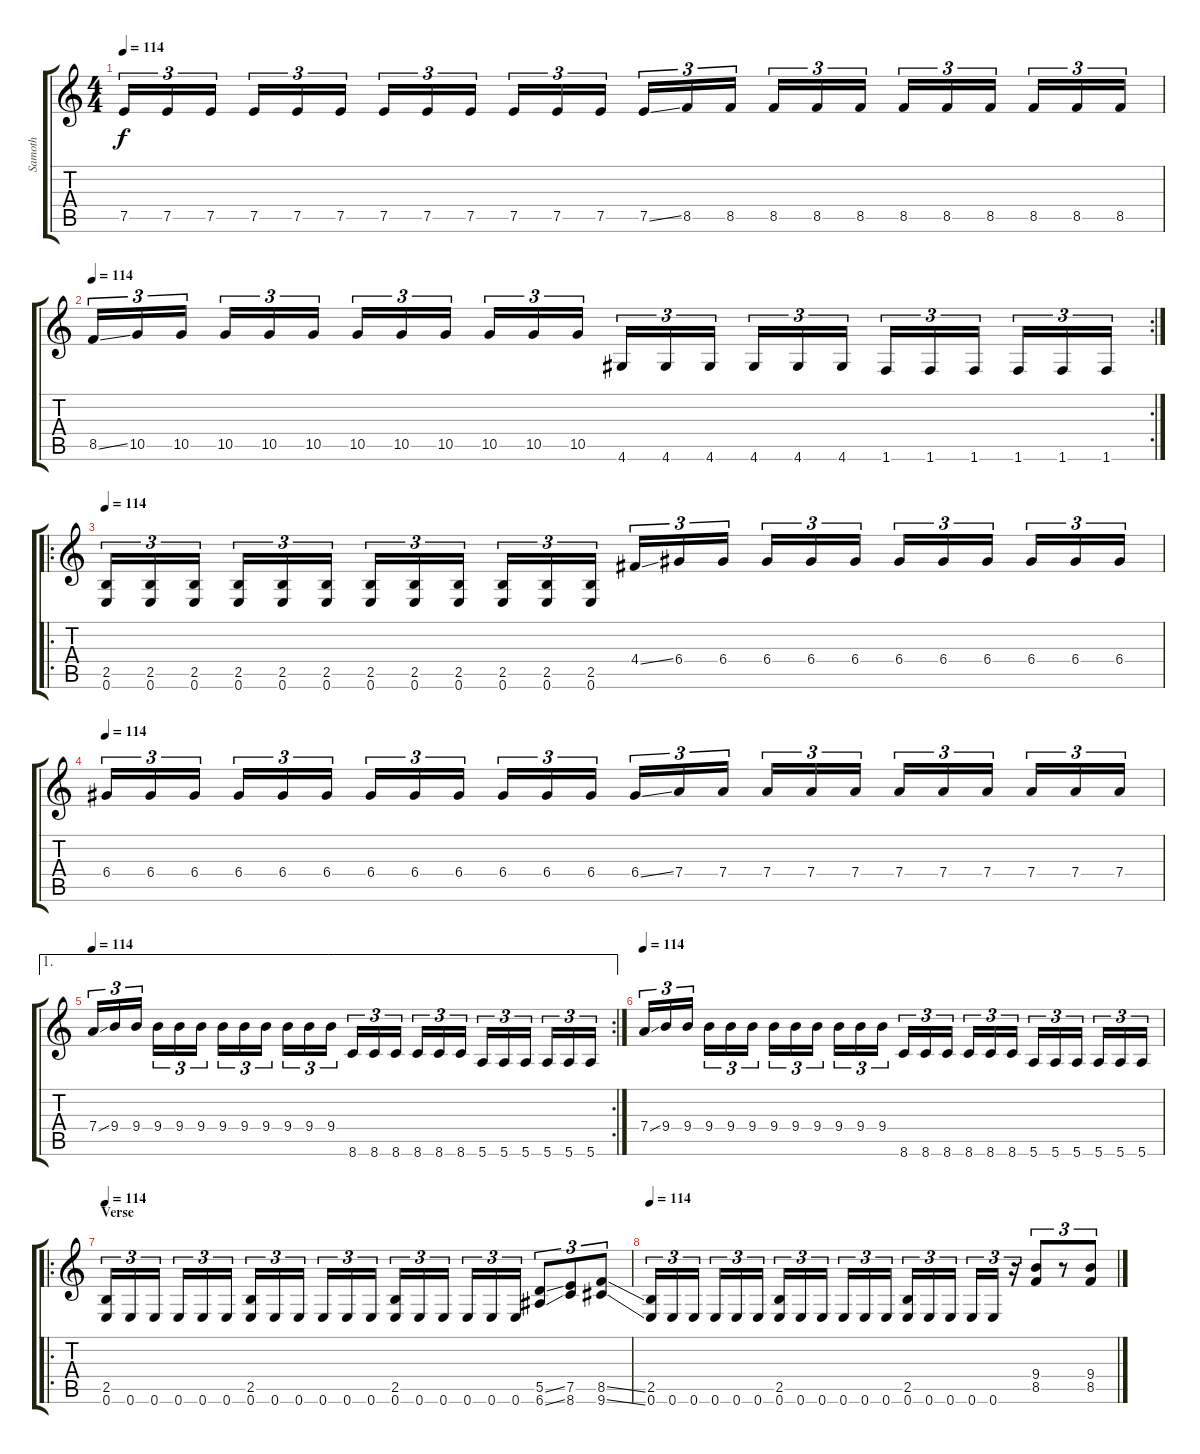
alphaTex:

\track ("Samoth" "Samoth") {instrument distortionguitar}
\staff {score tabs}
\tuning (E4 B3 G3 D3 A2 E2) {hide}
\ts (4 4)
\tempo 114
\clef g2
\ks c
7.5.16{tu (3 2) dy f} 7.5.16{tu (3 2)} 7.5.16{tu (3 2)} 7.5.16{tu (3 2)} 7.5.16{tu (3 2)} 7.5.16{tu (3 2)} 7.5.16{tu (3 2)} 7.5.16{tu (3 2)} 7.5.16{tu (3 2)} 7.5.16{tu (3 2)} 7.5.16{tu (3 2)} 7.5.16{tu (3 2)} 7.5{ss}.16{tu (3 2)} 8.5.16{tu (3 2)} 8.5.16{tu (3 2)} 8.5.16{tu (3 2)} 8.5.16{tu (3 2)} 8.5.16{tu (3 2)} 8.5.16{tu (3 2)} 8.5.16{tu (3 2)} 8.5.16{tu (3 2)} 8.5.16{tu (3 2)} 8.5.16{tu (3 2)} 8.5.16{tu (3 2)} |
\rc 2
\tempo 114
8.5{ss}.16{tu (3 2)} 10.5.16{tu (3 2)} 10.5.16{tu (3 2)} 10.5.16{tu (3 2)} 10.5.16{tu (3 2)} 10.5.16{tu (3 2)} 10.5.16{tu (3 2)} 10.5.16{tu (3 2)} 10.5.16{tu (3 2)} 10.5.16{tu (3 2)} 10.5.16{tu (3 2)} 10.5.16{tu (3 2)} 4.6.16{tu (3 2)} 4.6.16{tu (3 2)} 4.6.16{tu (3 2)} 4.6.16{tu (3 2)} 4.6.16{tu (3 2)} 4.6.16{tu (3 2)} 1.6.16{tu (3 2)} 1.6.16{tu (3 2)} 1.6.16{tu (3 2)} 1.6.16{tu (3 2)} 1.6.16{tu (3 2)} 1.6.16{tu (3 2)} |
\ro
\tempo 114
(2.5 0.6).16{tu (3 2)} (2.5 0.6).16{tu (3 2)} (2.5 0.6).16{tu (3 2)} (2.5 0.6).16{tu (3 2)} (2.5 0.6).16{tu (3 2)} (2.5 0.6).16{tu (3 2)} (2.5 0.6).16{tu (3 2)} (2.5 0.6).16{tu (3 2)} (2.5 0.6).16{tu (3 2)} (2.5 0.6).16{tu (3 2)} (2.5 0.6).16{tu (3 2)} (2.5 0.6).16{tu (3 2)} 4.4{ss}.16{tu (3 2)} 6.4.16{tu (3 2)} 6.4.16{tu (3 2)} 6.4.16{tu (3 2)} 6.4.16{tu (3 2)} 6.4.16{tu (3 2)} 6.4.16{tu (3 2)} 6.4.16{tu (3 2)} 6.4.16{tu (3 2)} 6.4.16{tu (3 2)} 6.4.16{tu (3 2)} 6.4.16{tu (3 2)} |
\tempo 114
6.4.16{tu (3 2)} 6.4.16{tu (3 2)} 6.4.16{tu (3 2)} 6.4.16{tu (3 2)} 6.4.16{tu (3 2)} 6.4.16{tu (3 2)} 6.4.16{tu (3 2)} 6.4.16{tu (3 2)} 6.4.16{tu (3 2)} 6.4.16{tu (3 2)} 6.4.16{tu (3 2)} 6.4.16{tu (3 2)} 6.4{ss}.16{tu (3 2)} 7.4.16{tu (3 2)} 7.4.16{tu (3 2)} 7.4.16{tu (3 2)} 7.4.16{tu (3 2)} 7.4.16{tu (3 2)} 7.4.16{tu (3 2)} 7.4.16{tu (3 2)} 7.4.16{tu (3 2)} 7.4.16{tu (3 2)} 7.4.16{tu (3 2)} 7.4.16{tu (3 2)} |
\ae 1
\rc 2
\tempo 114
7.4{ss}.16{tu (3 2)} 9.4.16{tu (3 2)} 9.4.16{tu (3 2)} 9.4.16{tu (3 2)} 9.4.16{tu (3 2)} 9.4.16{tu (3 2)} 9.4.16{tu (3 2)} 9.4.16{tu (3 2)} 9.4.16{tu (3 2)} 9.4.16{tu (3 2)} 9.4.16{tu (3 2)} 9.4.16{tu (3 2)} 8.6.16{tu (3 2)} 8.6.16{tu (3 2)} 8.6.16{tu (3 2)} 8.6.16{tu (3 2)} 8.6.16{tu (3 2)} 8.6.16{tu (3 2)} 5.6.16{tu (3 2)} 5.6.16{tu (3 2)} 5.6.16{tu (3 2)} 5.6.16{tu (3 2)} 5.6.16{tu (3 2)} 5.6.16{tu (3 2)} |
\tempo 114
7.4{ss}.16{tu (3 2)} 9.4.16{tu (3 2)} 9.4.16{tu (3 2)} 9.4.16{tu (3 2)} 9.4.16{tu (3 2)} 9.4.16{tu (3 2)} 9.4.16{tu (3 2)} 9.4.16{tu (3 2)} 9.4.16{tu (3 2)} 9.4.16{tu (3 2)} 9.4.16{tu (3 2)} 9.4.16{tu (3 2)} 8.6.16{tu (3 2)} 8.6.16{tu (3 2)} 8.6.16{tu (3 2)} 8.6.16{tu (3 2)} 8.6.16{tu (3 2)} 8.6.16{tu (3 2)} 5.6.16{tu (3 2)} 5.6.16{tu (3 2)} 5.6.16{tu (3 2)} 5.6.16{tu (3 2)} 5.6.16{tu (3 2)} 5.6.16{tu (3 2)} |
\ro
\section ("" "Verse")
\tempo 114
(2.5 0.6).16{tu (3 2)} 0.6.16{tu (3 2)} 0.6.16{tu (3 2)} 0.6.16{tu (3 2)} 0.6.16{tu (3 2)} 0.6.16{tu (3 2)} (2.5 0.6).16{tu (3 2)} 0.6.16{tu (3 2)} 0.6.16{tu (3 2)} 0.6.16{tu (3 2)} 0.6.16{tu (3 2)} 0.6.16{tu (3 2)} (2.5 0.6).16{tu (3 2)} 0.6.16{tu (3 2)} 0.6.16{tu (3 2)} 0.6.16{tu (3 2)} 0.6.16{tu (3 2)} 0.6.16{tu (3 2)} (5.5{ss} 6.6{ss}).8{tu (3 2)} (7.5 8.6).8{tu (3 2)} (8.5{ss} 9.6{ss}).8{tu (3 2)} |
\tempo 114
(2.5 0.6).16{tu (3 2)} 0.6.16{tu (3 2)} 0.6.16{tu (3 2)} 0.6.16{tu (3 2)} 0.6.16{tu (3 2)} 0.6.16{tu (3 2)} (2.5 0.6).16{tu (3 2)} 0.6.16{tu (3 2)} 0.6.16{tu (3 2)} 0.6.16{tu (3 2)} 0.6.16{tu (3 2)} 0.6.16{tu (3 2)} (2.5 0.6).16{tu (3 2)} 0.6.16{tu (3 2)} 0.6.16{tu (3 2)} 0.6.16{tu (3 2)} 0.6.16{tu (3 2)} r.16{tu (3 2)} (9.4 8.5).8{tu (3 2)} r.8{tu (3 2)} (9.4 8.5).8{tu (3 2)}
